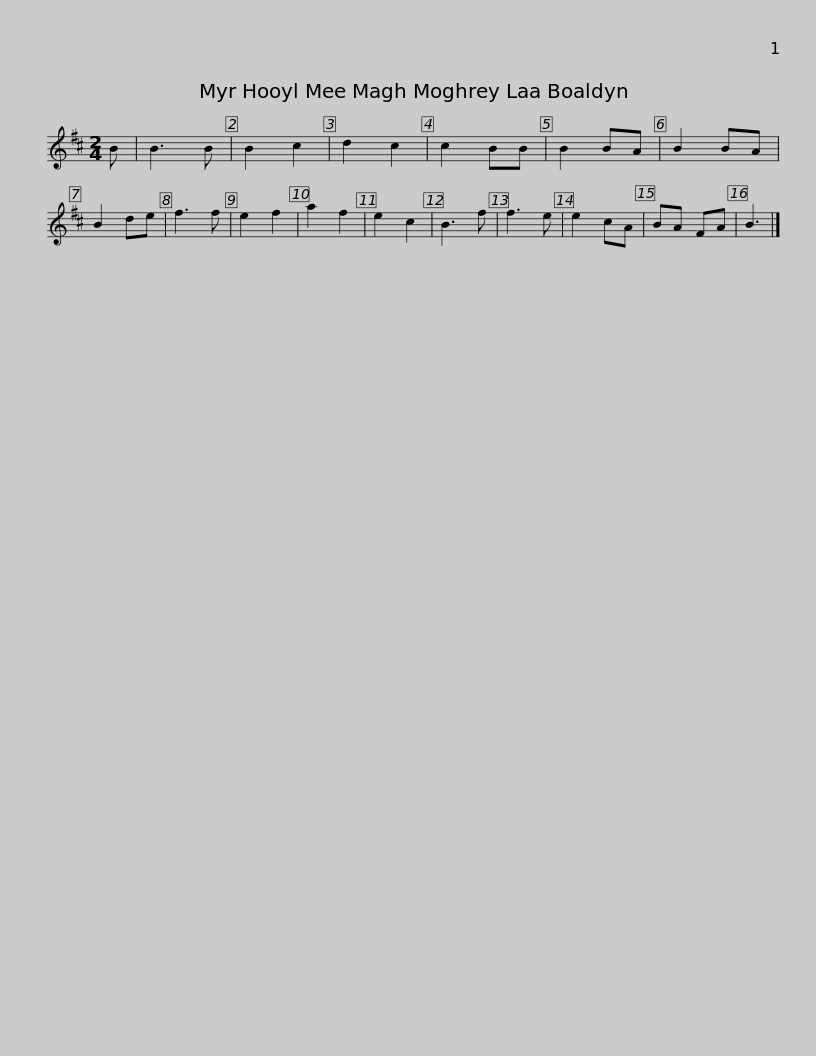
X:1
L:1/8
M:2/4
I:linebreak $
K:Bmin
V:1 treble
V:1
 B | B3 B | B2 c2 | d2 c2 | c2 BB | %5
 B2 BA | B2 BA | B2 de | f3 f | e2 f2 | %10
 a2 f2 | e2 c2 | B3 f | f3 e | e2 cA |$ %15
 BA FA | B3 |] %17
